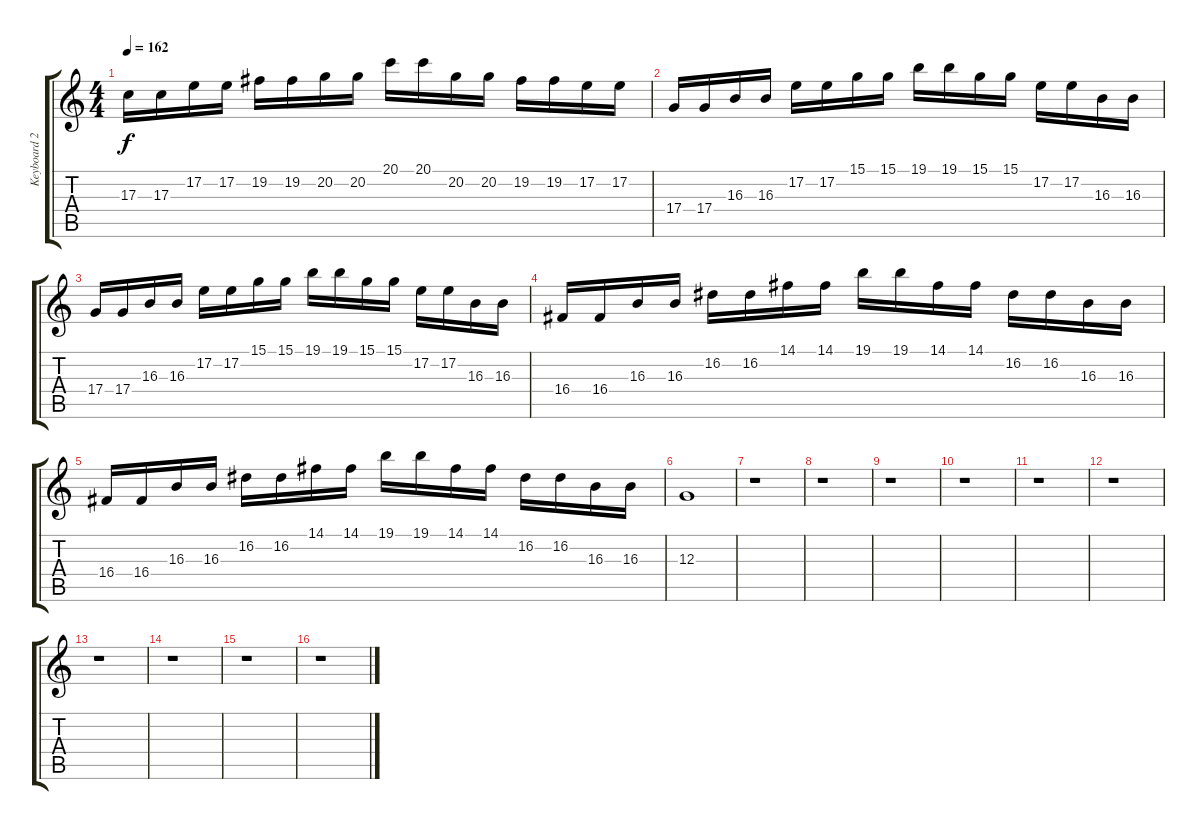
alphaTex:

\track ("Keyboard 2" "Keyboard 2") {instrument harpsichord}
\staff {score tabs}
\tuning (E4 B3 G3 D3 A2 E2) {hide}
\ts (4 4)
\tempo 162
\clef g2
\ks c
17.3.16{dy f} 17.3.16 17.2.16 17.2.16 19.2.16 19.2.16 20.2.16 20.2.16 20.1.16 20.1.16 20.2.16 20.2.16 19.2.16 19.2.16 17.2.16 17.2.16 |
17.4.16 17.4.16 16.3.16 16.3.16 17.2.16 17.2.16 15.1.16 15.1.16 19.1.16 19.1.16 15.1.16 15.1.16 17.2.16 17.2.16 16.3.16 16.3.16 |
17.4.16 17.4.16 16.3.16 16.3.16 17.2.16 17.2.16 15.1.16 15.1.16 19.1.16 19.1.16 15.1.16 15.1.16 17.2.16 17.2.16 16.3.16 16.3.16 |
16.4.16 16.4.16 16.3.16 16.3.16 16.2.16 16.2.16 14.1.16 14.1.16 19.1.16 19.1.16 14.1.16 14.1.16 16.2.16 16.2.16 16.3.16 16.3.16 |
16.4.16 16.4.16 16.3.16 16.3.16 16.2.16 16.2.16 14.1.16 14.1.16 19.1.16 19.1.16 14.1.16 14.1.16 16.2.16 16.2.16 16.3.16 16.3.16 |
\section ("" "")
12.3.1 |
r.1 |
r.1 |
r.1 |
r.1 |
r.1 |
r.1 |
r.1 |
\section ("" "")
r.1 |
r.1 |
r.1
